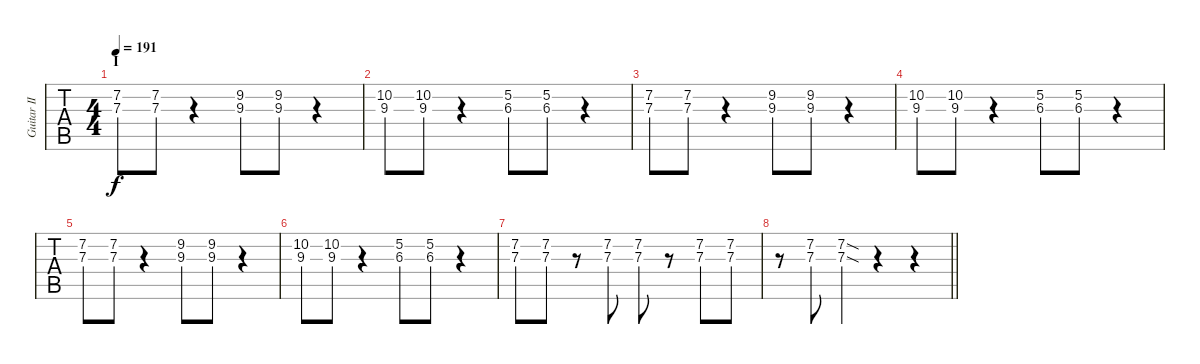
\track ("Guitar II - Kita" "Guitar II ") {instrument overdrivenguitar}
\staff {tabs}
\tuning (Eb4 Bb3 Gb3 Db3 Ab2 Eb2) {hide}
\ts (4 4)
\section ("" "I")
\tempo 191
\clef g2
\ks c
(7.2 7.3).8{dy f} (7.2 7.3).8 r.4 (9.2 9.3).8 (9.2 9.3).8 r.4 |
(10.2 9.3).8 (10.2 9.3).8 r.4 (5.2 6.3).8 (5.2 6.3).8 r.4 |
(7.2 7.3).8 (7.2 7.3).8 r.4 (9.2 9.3).8 (9.2 9.3).8 r.4 |
(10.2 9.3).8 (10.2 9.3).8 r.4 (5.2 6.3).8 (5.2 6.3).8 r.4 |
(7.2 7.3).8 (7.2 7.3).8 r.4 (9.2 9.3).8 (9.2 9.3).8 r.4 |
(10.2 9.3).8 (10.2 9.3).8 r.4 (5.2 6.3).8 (5.2 6.3).8 r.4 |
(7.2 7.3).8 (7.2 7.3).8 r.8 (7.2 7.3).8 (7.2 7.3).8 r.8 (7.2 7.3).8 (7.2 7.3).8 |
\barLineRight lightlight
r.8 (7.2 7.3).8 (7.2{sod} 7.3{sod}).4 r.4 r.4
